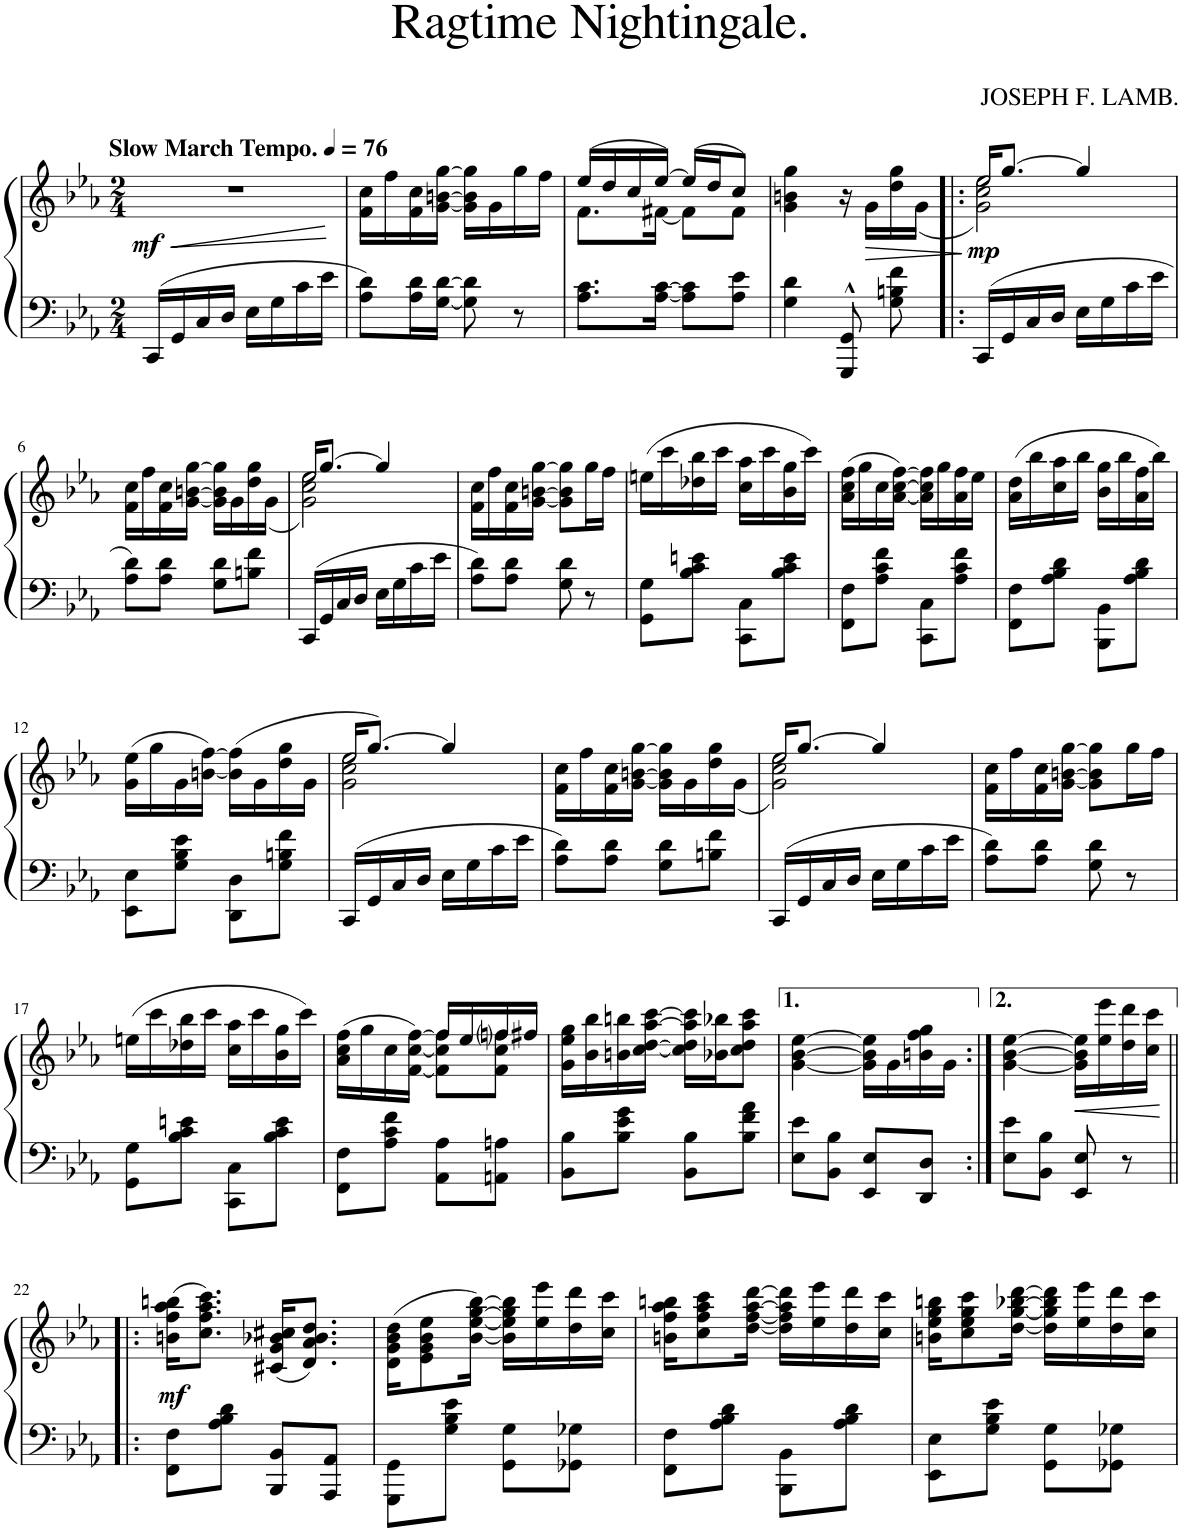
**kern	**kern	**dynam
*part1	*part1	*part1
*staff2	*staff1	*staff1/2
*I"Piano	*	*
*I'Pno.	*	*
*clefF4	*clefG2	*
*k[b-e-a-]	*k[b-e-a-]	*
*M2/4	*M2/4	*
*MM76	*MM76	*
=1	=1	=1
!	!LO:TX:a:B:t=Slow March Tempo.	!
!	!	!LO:HP:b
!	!	!LO:DY:n=1:b
16CC/LL	2r	< mf
16GG/	.	.
16C/	.	.
16D/JJ	.	.
16E-\LL	.	.
16G\	.	.
16c\	.	.
16e-\JJ	.	.
.	.	[
=2	=2	=2
8A-\ 8d\L	16f\ 16cc\LL	.
.	16ff\	.
16A-\ 16d\L	16f\ 16cc\	.
[16G\ [16d\JJ	[16g\ [16bn\ [16gg\JJ	.
8G\] 8d\]	16g\] 16b\] 16gg\]LL	.
.	16g\	.
8r	16gg\	.
.	16ff\JJ	.
=3	=3	=3
*	*^	*
8.A-\ 8.c\L	(16ee-/LL	8.f\L	.
.	16dd/	.	.
.	16cc/	.	.
[16A-\ [16c\Jk	[16ee-/JJ)	[16f#X\Jk	.
8A-\] 8c\]L	(16ee-/LL]	8f#\L]	.
.	16dd/J	.	.
8A-\ 8e-\J	8cc/J)	8f#\J	.
*	*v	*v	*
=4	=4	=4
4G\ 4d\	4g\ 4bn\ 4gg\	.
8GGG/^^ 8GG/^^	16r	.
!	!	!LO:HP:b
.	16g\LL	>
8G\ 8Bn\ 8f\	16dd\ 16gg\	.
.	(<16g\JJ	.
.	.	]
=5!|:	=5!|:	=5!|:
!	!LO:N:head=open	!LO:DY:b
*	*^	*
16CC/LL	16ee-/KL	2g\ 2cc\ 2ee-\)	mp
16GG/	[8.gg/J	.	.
16C/	.	.	.
16D/JJ	.	.	.
16E-\LL	4gg/]	.	.
16G\	.	.	.
16c\	.	.	.
16e-\JJ	.	.	.
*	*v	*v	*
!!LO:LB:g=z
=6	=6	=6
8A-\ 8d\L	16f\ 16cc\LL	.
.	16ff\	.
8A-\ 8d\J	16f\ 16cc\	.
.	[16g\ [16bn\ [16gg\JJ	.
8G\ 8d\L	16g\] 16b\] 16gg\]LL	.
.	16g\	.
8Bn\ 8f\J	16dd\ 16gg\	.
.	(<16g\JJ	.
=7	=7	=7
!	!LO:N:head=open	!
*	*^	*
16CC/LL	16ee-/KL	2g\ 2cc\ 2ee-\)	.
16GG/	[8.gg/J	.	.
16C/	.	.	.
16D/JJ	.	.	.
16E-\LL	4gg/]	.	.
16G\	.	.	.
16c\	.	.	.
16e-\JJ	.	.	.
*	*v	*v	*
=8	=8	=8
8A-\ 8d\L	16f\ 16cc\LL	.
.	16ff\	.
8A-\ 8d\J	16f\ 16cc\	.
.	[16g\ [16bn\ [16gg\JJ	.
8G\ 8d\	8g\] 8b\] 8gg\]L	.
8r	16gg\L	.
.	16ff\JJ	.
=9	=9	=9
8GG\ 8G\L	(16een\LL	.
.	16ccc\	.
8B-\ 8c\ 8en\J	16dd-X\ 16bb-\	.
.	16ccc\JJ	.
8CC\ 8C\L	16cc\ 16aa-\LL	.
.	16ccc\	.
8B-\ 8c\ 8e\J	16b-\ 16gg\	.
.	16ccc\JJ)	.
=10	=10	=10
8FF\ 8F\L	(16a-\ 16cc\ 16ff\LL	.
.	16gg\	.
8A-\ 8c\ 8f\J	16cc\	.
.	[16a-\ [16cc\ [16ff\JJ)	.
8CC\ 8C\L	16a-\] 16cc\] 16ff\]LL	.
.	16gg\	.
8A-\ 8c\ 8f\J	16a-\ 16ff\	.
.	16ee-\JJ	.
=11	=11	=11
8FF\ 8F\L	(16a-\ 16dd\LL	.
.	16bb-\	.
8A-\ 8B-\ 8d\J	16cc\ 16aa-\	.
.	16bb-\JJ	.
8BBB-\ 8BB-\L	16b-\ 16gg\LL	.
.	16bb-\	.
8A-\ 8B-\ 8d\J	16a-\ 16ff\	.
.	16bb-\JJ)	.
!!LO:LB:g=z
=12	=12	=12
8EE-\ 8E-\L	(16g\ 16ee-\LL	.
.	16gg\	.
8G\ 8B-\ 8e-\J	16g\	.
.	[16bn\ [16ff\JJ)	.
8DD\ 8D\L	(16b\] 16ff\]LL	.
.	16g\	.
8G\ 8Bn\ 8f\J	16dd\ 16gg\	.
.	16g\JJ	.
=13	=13	=13
!	!LO:N:head=open	!
*	*^	*
16CC/LL	16ee-/KL	2g\ 2cc\ 2ee-\	.
16GG/	[8.gg/J)	.	.
16C/	.	.	.
16D/JJ	.	.	.
16E-\LL	4gg/]	.	.
16G\	.	.	.
16c\	.	.	.
16e-\JJ	.	.	.
*	*v	*v	*
=14	=14	=14
8A-\ 8d\L	16f\ 16cc\LL	.
.	16ff\	.
8A-\ 8d\J	16f\ 16cc\	.
.	[16g\ [16bn\ [16gg\JJ	.
8G\ 8d\L	16g\] 16b\] 16gg\]LL	.
.	16g\	.
8Bn\ 8f\J	16dd\ 16gg\	.
.	(<16g\JJ	.
=15	=15	=15
!	!LO:N:head=open	!
*	*^	*
16CC/LL	16ee-/KL	2g\ 2cc\ 2ee-\)	.
16GG/	[8.gg/J	.	.
16C/	.	.	.
16D/JJ	.	.	.
16E-\LL	4gg/]	.	.
16G\	.	.	.
16c\	.	.	.
16e-\JJ	.	.	.
*	*v	*v	*
=16	=16	=16
8A-\ 8d\L	16f\ 16cc\LL	.
.	16ff\	.
8A-\ 8d\J	16f\ 16cc\	.
.	[16g\ [16bn\ [16gg\JJ	.
8G\ 8d\	8g\] 8b\] 8gg\]L	.
8r	16gg\L	.
.	16ff\JJ	.
!!LO:LB:g=z
=17	=17	=17
8GG\ 8G\L	(16een\LL	.
.	16ccc\	.
8B-\ 8c\ 8en\J	16dd-X\ 16bb-\	.
.	16ccc\JJ	.
8CC\ 8C\L	16cc\ 16aa-\LL	.
.	16ccc\	.
8B-\ 8c\ 8e\J	16b-\ 16gg\	.
.	16ccc\JJ)	.
=18	=18	=18
*	*^	*
8FF\ 8F\L	(>16a-\ 16cc\ 16ff\LL	4ryy	.
.	16gg\	.	.
8A-\ 8c\ 8f\J	16cc\	.	.
.	[16f\ [16cc\ [>16ff\JJ)	.	.
8AA-\ 8A-\L	16ff/LL	8f\] 8cc\] 8ff\]L	.
.	16ee-/	.	.
8AAn\ 8An\J	16ffni/	8f\ 8cc\ 8ff\J	.
.	16ff#X/JJ	.	.
*	*v	*v	*
=19	=19	=19
8BB-\ 8B-\L	16g\ 16ee-\ 16gg\LL	.
.	16b-\ 16bb-\	.
8B-\ 8e-\ 8g\J	16bn\ 16bbn\	.
.	[16cc\ [16dd\ [16aa-\ [16ccc\JJ	.
8BB-\ 8B-\L	16cc\] 16dd\] 16aa-\] 16ccc\]LL	.
.	16b-X\ 16bb-X\J	.
8B-\ 8f\ 8a-\J	8cc\ 8dd\ 8aa-\ 8ccc\J	.
=20	=20	=20
8E-\ 8e-\L	[4g\ [4b-\ [4ee-\	.
8BB-\ 8B-\J	.	.
8EE-/ 8E-/L	16g\] 16b-\] 16ee-\]LL	.
.	16g\	.
8DD/ 8D/J	16bn\ 16ff\ 16gg\	.
.	16g\JJ	.
=21:|!	=21:|!	=21:|!
8E-\ 8e-\L	[4g\ [4b-\ [4ee-\	.
8BB-\ 8B-\J	.	.
!	!	!LO:HP:b
8EE-/ 8E-/	16g\] 16b-\] 16ee-\]LL	<
.	16ee-\ 16eee-\	.
8r	16dd\ 16ddd\	.
.	16cc\ 16ccc\JJ	.
.	.	[
!!LO:LB:g=z
=22!|:	=22!|:	=22!|:
!	!	!LO:DY:b
8FF\ 8F\L	(16bn\ 16ff\ 16aa-\ 16bbn\KL	mf
.	8.cc\ 8.ff\ 8.aa-\ 8.ccc\J)	.
8A-\ 8B-\ 8d\J	.	.
8BBB-/ 8BB-/L	(16c#X/ 16g/ 16b-X/ 16cc#X/KL	.
.	8.d/ 8.a-/ 8.b-/ 8.dd/J)	.
8AAA-/ 8AA-/J	.	.
=23	=23	=23
8GGG\ 8GG\L	(16d\ 16g\ 16b-\ 16dd\KL	.
.	8e-\ 8g\ 8b-\ 8ee-\	.
8G\ 8B-\ 8e-\J	.	.
.	[16b-\ [<16ee-\ [16gg\ [16bb-\Jk)	.
8GG\ 8G\L	16b-\] 16ee-\] 16gg\] 16bb-\]LL	.
.	16ee-\ 16eee-\	.
8GG-X\ 8G-X\J	16dd\ 16ddd\	.
.	16cc\ 16ccc\JJ	.
=24	=24	=24
8FF\ 8F\L	16bn\ 16ff\ 16aa-\ 16bbn\KL	.
.	8cc\ 8ff\ 8aa-\ 8ccc\	.
8A-\ 8B-\ 8d\J	.	.
.	[16dd\ [<16ff\ [16aa-\ [16ddd\Jk	.
8BBB-\ 8BB-\L	16dd\] 16ff\] 16aa-\] 16ddd\]LL	.
.	16ee-\ 16eee-\	.
8A-\ 8B-\ 8d\J	16dd\ 16ddd\	.
.	16cc\ 16ccc\JJ	.
=25	=25	=25
8EE-\ 8E-\L	16bn\ 16ee-\ 16gg\ 16bbn\KL	.
.	8cc\ 8ee-\ 8gg\ 8ccc\	.
8G\ 8B-\ 8e-\J	.	.
.	[16dd\ [<16gg\ [16bb-X\ [16ddd\Jk	.
8GG\ 8G\L	16dd\] 16gg\] 16bb-\] 16ddd\]LL	.
.	16ee-\ 16eee-\	.
8GG-X\ 8G-X\J	16dd\ 16ddd\	.
.	16cc\ 16ccc\JJ	.
=	=	=
*-	*-	*-
